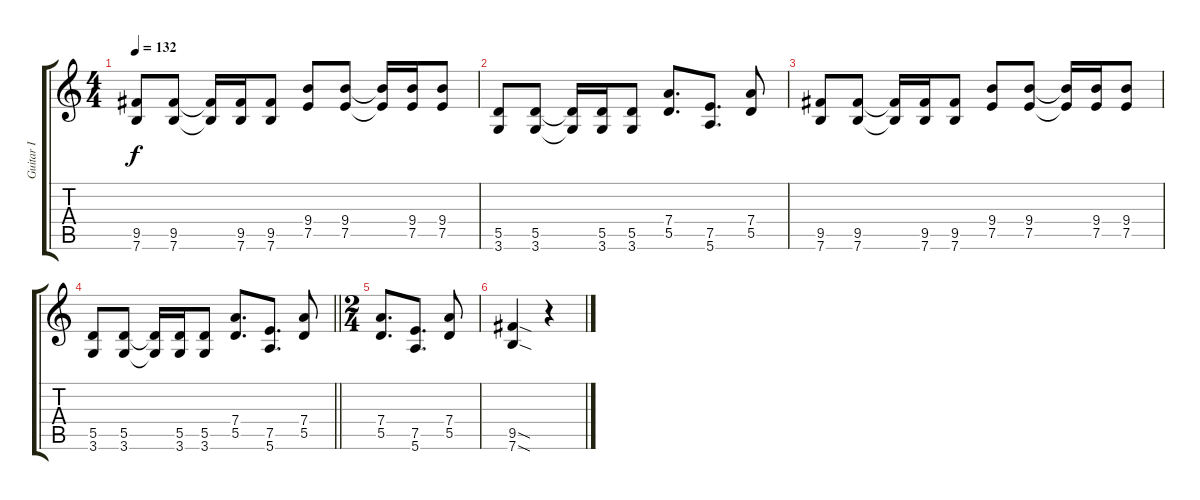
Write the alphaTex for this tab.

\track ("Guitar I" "Guitar I") {instrument distortionguitar}
\staff {score tabs}
\tuning (E4 B3 G3 D3 A2 E2) {hide}
\ts (4 4)
\tempo 132
\clef g2
\ks c
(9.5 7.6).8{dy f} (9.5 7.6).8 (9.5{t} 7.6{t}).16 (9.5 7.6).16 (9.5 7.6).8 (9.4 7.5).8 (9.4 7.5).8 (9.4{t} 7.5{t}).16 (9.4 7.5).16 (9.4 7.5).8 |
(5.5 3.6).8 (5.5 3.6).8 (5.5{t} 3.6{t}).16 (5.5 3.6).16 (5.5 3.6).8 (7.4 5.5).8{d} (7.5 5.6).8{d} (7.4 5.5).8 |
(9.5 7.6).8 (9.5 7.6).8 (9.5{t} 7.6{t}).16 (9.5 7.6).16 (9.5 7.6).8 (9.4 7.5).8 (9.4 7.5).8 (9.4{t} 7.5{t}).16 (9.4 7.5).16 (9.4 7.5).8 |
\barLineRight lightlight
(5.5 3.6).8 (5.5 3.6).8 (5.5{t} 3.6{t}).16 (5.5 3.6).16 (5.5 3.6).8 (7.4 5.5).8{d} (7.5 5.6).8{d} (7.4 5.5).8 |
\ts (2 4)
\section ("" "")
(7.4 5.5).8{d} (7.5 5.6).8{d} (7.4 5.5).8 |
(9.5{sod} 7.6{sod}).4 r.4
